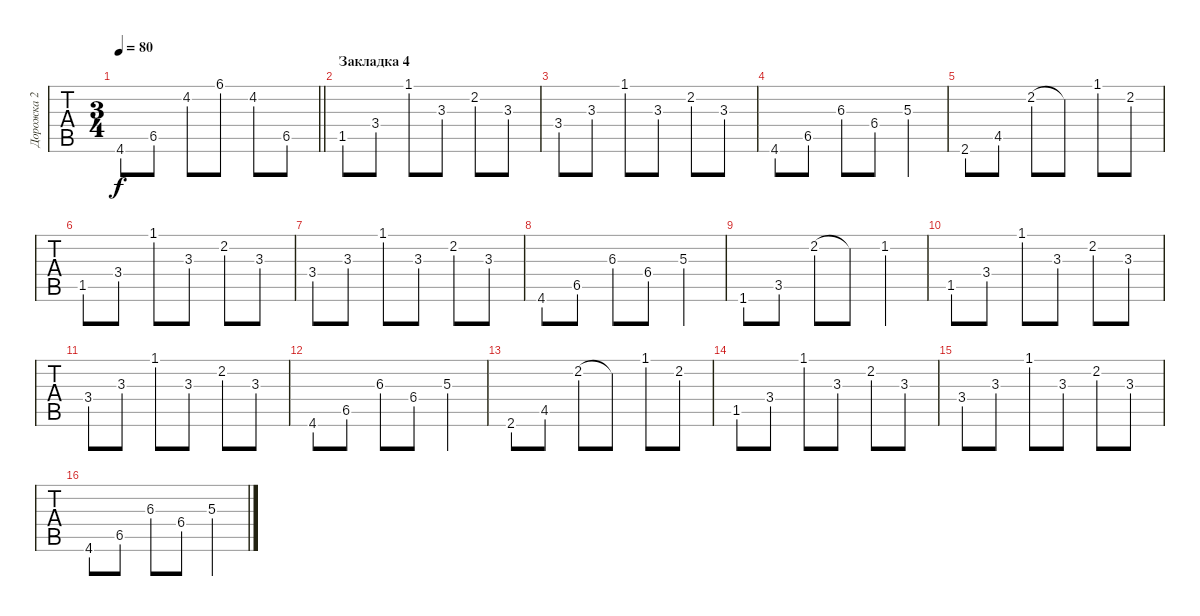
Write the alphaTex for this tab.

\track ("Дорожка 2" "Дорожка 2") {instrument electricguitarclean}
\staff {tabs}
\tuning (C4 G3 Eb3 Bb2 F2 C2) {hide}
\ts (3 4)
\tempo 80
\clef g2
\barLineRight lightlight
\ks f#minor
4.6.8{dy f} 6.5.8 4.2.8 6.1.8 4.2.8 6.5.8 |
\section ("" "Закладка 4")
1.5.8 3.4.8 1.1.8 3.3.8 2.2.8 3.3.8 |
3.4.8 3.3.8 1.1.8 3.3.8 2.2.8 3.3.8 |
4.6.8 6.5.8 6.3.8 6.4.8 5.3.4 |
2.6.8 4.5.8 2.2.8 2.2{t}.8 1.1.8 2.2.8 |
1.5.8 3.4.8 1.1.8 3.3.8 2.2.8 3.3.8 |
3.4.8 3.3.8 1.1.8 3.3.8 2.2.8 3.3.8 |
4.6.8 6.5.8 6.3.8 6.4.8 5.3.4 |
1.6.8 3.5.8 2.2.8 2.2{t}.8 1.2.4 |
1.5.8 3.4.8 1.1.8 3.3.8 2.2.8 3.3.8 |
3.4.8 3.3.8 1.1.8 3.3.8 2.2.8 3.3.8 |
4.6.8 6.5.8 6.3.8 6.4.8 5.3.4 |
2.6.8 4.5.8 2.2.8 2.2{t}.8 1.1.8 2.2.8 |
1.5.8 3.4.8 1.1.8 3.3.8 2.2.8 3.3.8 |
3.4.8 3.3.8 1.1.8 3.3.8 2.2.8 3.3.8 |
4.6.8 6.5.8 6.3.8 6.4.8 5.3.4
